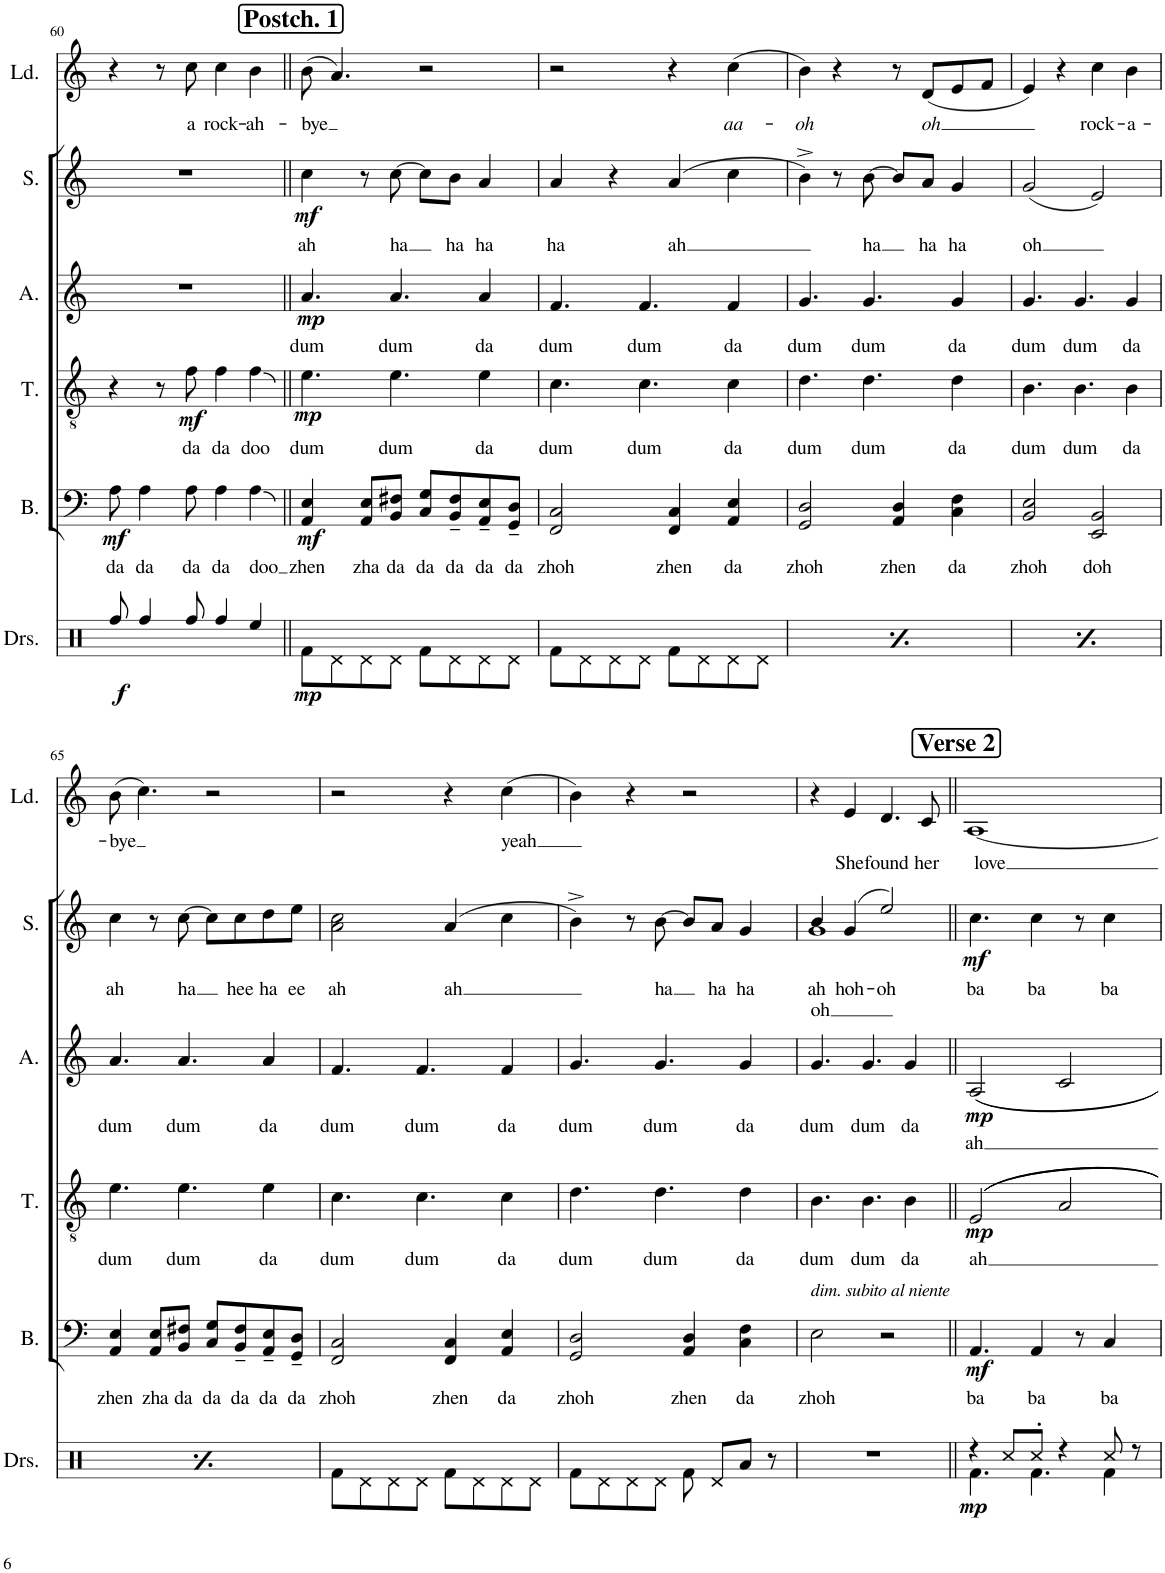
**kern	**dynam	**kern	**text	**dynam	**kern	**text	**dynam	**kern	**text	**dynam	**kern	**text	**text	**dynam	**kern	**text
*part6	*part6	*part5	*part5	*part5	*part4	*part4	*part4	*part3	*part3	*part3	*part2	*part2	*part2	*part2	*part1	*part1
*staff6	*staff6	*staff5	*staff5	*staff5	*staff4	*staff4	*staff4	*staff3	*staff3	*staff3	*staff2	*staff2	*staff2	*staff2	*staff1	*staff1
*I"Drumset	*	*I"Bass	*	*	*I"Tenor	*	*	*I"Alto	*	*	*I"Soprano	*	*	*	*I"Lead	*
*I'Drs.	*	*I'B.	*	*	*I'T.	*	*	*I'A.	*	*	*I'S.	*	*	*	*I'Ld.	*
!!LO:PB:g=z
*clefX	*	*clefF4	*	*	*clefGv2	*	*	*clefG2	*	*	*clefG2	*	*	*	*clefG2	*
*k[]	*	*k[]	*	*	*k[]	*	*	*k[]	*	*	*k[]	*	*	*	*k[]	*
*M2/2	*	*M2/2	*	*	*M2/2	*	*	*M2/2	*	*	*M2/2	*	*	*	*M2/2	*
*met(c|)	*	*met(c|)	*	*	*met(c|)	*	*	*met(c|)	*	*	*met(c|)	*	*	*	*met(c|)	*
=60	=60	=60	=60	=60	=60	=60	=60	=60	=60	=60	=60	=60	=60	=60	=60	=60
!	!LO:DY:b	!	!LO:LY:b	!LO:DY:b	!	!	!	!	!	!	!	!	!	!	!	!
8Rff/	f	8A\	da	mf	4r	.	.	1r	.	.	1r	.	.	.	4r	.
!	!	!	!LO:LY:b	!	!	!	!	!	!	!	!	!	!	!	!	!
4Rff/	.	4A\	da	.	.	.	.	.	.	.	.	.	.	.	.	.
.	.	.	.	.	8r	.	.	.	.	.	.	.	.	.	8r	.
!	!	!	!LO:LY:b	!	!	!LO:LY:b	!LO:DY:b	!	!	!	!	!	!	!	!	!LO:LY:b
8Rff/	.	8A\	da	.	8f\	da	mf	.	.	.	.	.	.	.	8cc\	a
!	!	!	!LO:LY:b	!	!	!LO:LY:b	!	!	!	!	!	!	!	!	!	!LO:LY:b
4Rff/	.	4A\	da	.	4f\	da	.	.	.	.	.	.	.	.	4cc\	rock-
!	!	!	!LO:LY:b	!	!	!LO:LY:b	!	!	!	!	!	!	!	!	!	!LO:LY:b
4Ree/	.	4A\	doo	.	4f\	doo	.	.	.	.	.	.	.	.	4b\	-ah-
!!LO:REH:place=s1:a:B:cj:fs=14:t=Postch. 1
=61||	=61||	=61||	=61||	=61||	=61||	=61||	=61||	=61||	=61||	=61||	=61||	=61||	=61||	=61||	=61||	=61||
!	!LO:DY:b	!	!LO:LY:b	!LO:DY:b	!	!LO:LY:b	!LO:DY:b	!	!LO:LY:b	!LO:DY:b	!	!LO:LY:b	!	!LO:DY:b	!	!LO:LY:b
8Rf\L	mp	4AA/ 4E/	zhen	mf	4.e\	dum	mp	4.a/	dum	mp	4cc\	ah	.	mf	(8b\	-bye
8Rd\	.	.	.	.	.	.	.	.	.	.	.	.	.	.	4.a/)	.
!	!	!	!LO:LY:b	!	!	!	!	!	!	!	!	!	!	!	!	!
8Rd\	.	8AA/ 8E/L	zha	.	.	.	.	.	.	.	8r	.	.	.	.	.
!	!	!	!LO:LY:b	!	!	!LO:LY:b	!	!	!LO:LY:b	!	!	!LO:LY:b	!	!	!	!
8Rd\J	.	8BB/ 8F#X/J	da	.	4.e\	dum	.	4.a/	dum	.	[8cc\	ha	.	.	.	.
!	!	!	!LO:LY:b	!	!	!	!	!	!	!	!	!	!	!	!	!
8Rf\L	.	8C/ 8G/L	da	.	.	.	.	.	.	.	8cc\L]	.	.	.	2r	.
!	!	!	!LO:LY:b	!	!	!	!	!	!	!	!	!LO:LY:b	!	!	!	!
8Rd\	.	8BB/~ 8F#/~	da	.	.	.	.	.	.	.	8b\J	ha	.	.	.	.
!	!	!	!LO:LY:b	!	!	!LO:LY:b	!	!	!LO:LY:b	!	!	!LO:LY:b	!	!	!	!
8Rd\	.	8AA/~ 8E/~	da	.	4e\	da	.	4a/	da	.	4a/	ha	.	.	.	.
!	!	!	!LO:LY:b	!	!	!	!	!	!	!	!	!	!	!	!	!
8Rd\J	.	8GG/~ 8D/~J	da	.	.	.	.	.	.	.	.	.	.	.	.	.
=62	=62	=62	=62	=62	=62	=62	=62	=62	=62	=62	=62	=62	=62	=62	=62	=62
!	!	!	!LO:LY:b	!	!	!LO:LY:b	!	!	!LO:LY:b	!	!	!LO:LY:b	!	!	!	!
8Rf\L	.	2FF/ 2C/	zhoh	.	4.c\	dum	.	4.f/	dum	.	4a/	ha	.	.	2r	.
8Rd\	.	.	.	.	.	.	.	.	.	.	.	.	.	.	.	.
8Rd\	.	.	.	.	.	.	.	.	.	.	4r	.	.	.	.	.
!	!	!	!	!	!	!LO:LY:b	!	!	!LO:LY:b	!	!	!	!	!	!	!
8Rd\J	.	.	.	.	4.c\	dum	.	4.f/	dum	.	.	.	.	.	.	.
!	!	!	!LO:LY:b	!	!	!	!	!	!	!	!	!LO:LY:b	!	!	!	!
8Rf\L	.	4FF/ 4C/	zhen	.	.	.	.	.	.	.	(4a/	ah	.	.	4r	.
8Rd\	.	.	.	.	.	.	.	.	.	.	.	.	.	.	.	.
!	!	!	!LO:LY:b	!	!	!LO:LY:b	!	!	!LO:LY:b	!	!	!	!	!	!	!LO:LY:b
8Rd\	.	4AA/ 4E/	da	.	4c\	da	.	4f/	da	.	4cc\	.	.	.	(4cc\	aa-
8Rd\J	.	.	.	.	.	.	.	.	.	.	.	.	.	.	.	.
=63	=63	=63	=63	=63	=63	=63	=63	=63	=63	=63	=63	=63	=63	=63	=63	=63
!	!	!	!LO:LY:b	!	!	!LO:LY:b	!	!	!LO:LY:b	!	!	!	!	!	!	!LO:LY:b
8Rf\L	.	2GG/ 2D/	zhoh	.	4.d\	dum	.	4.g/	dum	.	4b^\)	.	.	.	4b\)	-oh
8Rd\	.	.	.	.	.	.	.	.	.	.	.	.	.	.	.	.
8Rd\	.	.	.	.	.	.	.	.	.	.	8r	.	.	.	4r	.
!	!	!	!	!	!	!LO:LY:b	!	!	!LO:LY:b	!	!	!LO:LY:b	!	!	!	!
8Rd\J	.	.	.	.	4.d\	dum	.	4.g/	dum	.	[8b\	ha	.	.	.	.
!	!	!	!LO:LY:b	!	!	!	!	!	!	!	!	!	!	!	!	!
8Rf\L	.	4AA/ 4D/	zhen	.	.	.	.	.	.	.	8b/L]	.	.	.	8r	.
!	!	!	!	!	!	!	!	!	!	!	!	!LO:LY:b	!	!	!	!LO:LY:b
8Rd\	.	.	.	.	.	.	.	.	.	.	8a/J	ha	.	.	(8d/L	oh
!	!	!	!LO:LY:b	!	!	!LO:LY:b	!	!	!LO:LY:b	!	!	!LO:LY:b	!	!	!	!
8Rd\	.	4C\ 4F\	da	.	4d\	da	.	4g/	da	.	4g/	ha	.	.	8e/	.
8Rd\J	.	.	.	.	.	.	.	.	.	.	.	.	.	.	8f/J	.
=64	=64	=64	=64	=64	=64	=64	=64	=64	=64	=64	=64	=64	=64	=64	=64	=64
!	!	!	!LO:LY:b	!	!	!LO:LY:b	!	!	!LO:LY:b	!	!	!LO:LY:b	!	!	!	!
8Rf\L	.	2BB/ 2E/	zhoh	.	4.B\	dum	.	4.g/	dum	.	(2g/	oh	.	.	4e/)	.
8Rd\	.	.	.	.	.	.	.	.	.	.	.	.	.	.	.	.
8Rd\	.	.	.	.	.	.	.	.	.	.	.	.	.	.	4r	.
!	!	!	!	!	!	!LO:LY:b	!	!	!LO:LY:b	!	!	!	!	!	!	!
8Rd\J	.	.	.	.	4.B\	dum	.	4.g/	dum	.	.	.	.	.	.	.
!	!	!	!LO:LY:b	!	!	!	!	!	!	!	!	!	!	!	!	!LO:LY:b
8Rf\L	.	2EE/ 2BB/	doh	.	.	.	.	.	.	.	2e/)	.	.	.	4cc\	rock-
8Rd\	.	.	.	.	.	.	.	.	.	.	.	.	.	.	.	.
!	!	!	!	!	!	!LO:LY:b	!	!	!LO:LY:b	!	!	!	!	!	!	!LO:LY:b
8Rd\	.	.	.	.	4B\	da	.	4g/	da	.	.	.	.	.	4b\	-a-
8Rd\J	.	.	.	.	.	.	.	.	.	.	.	.	.	.	.	.
!!LO:LB:g=z
=65	=65	=65	=65	=65	=65	=65	=65	=65	=65	=65	=65	=65	=65	=65	=65	=65
!	!	!	!LO:LY:b	!	!	!LO:LY:b	!	!	!LO:LY:b	!	!	!LO:LY:b	!	!	!	!LO:LY:b
8Rf\L	.	4AA/ 4E/	zhen	.	4.e\	dum	.	4.a/	dum	.	4cc\	ah	.	.	(8b\	-bye
8Rd\	.	.	.	.	.	.	.	.	.	.	.	.	.	.	4.cc\)	.
!	!	!	!LO:LY:b	!	!	!	!	!	!	!	!	!	!	!	!	!
8Rd\	.	8AA/ 8E/L	zha	.	.	.	.	.	.	.	8r	.	.	.	.	.
!	!	!	!LO:LY:b	!	!	!LO:LY:b	!	!	!LO:LY:b	!	!	!LO:LY:b	!	!	!	!
8Rd\J	.	8BB/ 8F#X/J	da	.	4.e\	dum	.	4.a/	dum	.	[8cc\	ha	.	.	.	.
!	!	!	!LO:LY:b	!	!	!	!	!	!	!	!	!	!	!	!	!
8Rf\L	.	8C/ 8G/L	da	.	.	.	.	.	.	.	8cc\L]	.	.	.	2r	.
!	!	!	!LO:LY:b	!	!	!	!	!	!	!	!	!LO:LY:b	!	!	!	!
8Rd\	.	8BB/~ 8F#/~	da	.	.	.	.	.	.	.	8cc\	hee	.	.	.	.
!	!	!	!LO:LY:b	!	!	!LO:LY:b	!	!	!LO:LY:b	!	!	!LO:LY:b	!	!	!	!
8Rd\	.	8AA/~ 8E/~	da	.	4e\	da	.	4a/	da	.	8dd\	ha	.	.	.	.
!	!	!	!LO:LY:b	!	!	!	!	!	!	!	!	!LO:LY:b	!	!	!	!
8Rd\J	.	8GG/~ 8D/~J	da	.	.	.	.	.	.	.	8ee\J	ee	.	.	.	.
=66	=66	=66	=66	=66	=66	=66	=66	=66	=66	=66	=66	=66	=66	=66	=66	=66
!	!	!	!LO:LY:b	!	!	!LO:LY:b	!	!	!LO:LY:b	!	!	!LO:LY:b	!	!	!	!
8Rf\L	.	2FF/ 2C/	zhoh	.	4.c\	dum	.	4.f/	dum	.	2a\ 2cc\	ah	.	.	2r	.
8Rd\	.	.	.	.	.	.	.	.	.	.	.	.	.	.	.	.
8Rd\	.	.	.	.	.	.	.	.	.	.	.	.	.	.	.	.
!	!	!	!	!	!	!LO:LY:b	!	!	!LO:LY:b	!	!	!	!	!	!	!
8Rd\J	.	.	.	.	4.c\	dum	.	4.f/	dum	.	.	.	.	.	.	.
!	!	!	!LO:LY:b	!	!	!	!	!	!	!	!	!LO:LY:b	!	!	!	!
8Rf\L	.	4FF/ 4C/	zhen	.	.	.	.	.	.	.	(4a/	ah	.	.	4r	.
8Rd\	.	.	.	.	.	.	.	.	.	.	.	.	.	.	.	.
!	!	!	!LO:LY:b	!	!	!LO:LY:b	!	!	!LO:LY:b	!	!	!	!	!	!	!LO:LY:b
8Rd\	.	4AA/ 4E/	da	.	4c\	da	.	4f/	da	.	4cc\	.	.	.	(4cc\	-yeah
8Rd\J	.	.	.	.	.	.	.	.	.	.	.	.	.	.	.	.
=67	=67	=67	=67	=67	=67	=67	=67	=67	=67	=67	=67	=67	=67	=67	=67	=67
!	!	!	!LO:LY:b	!	!	!LO:LY:b	!	!	!LO:LY:b	!	!	!	!	!	!	!
8Rf\L	.	2GG/ 2D/	zhoh	.	4.d\	dum	.	4.g/	dum	.	4b^\)	.	.	.	4b\)	.
8Rd\	.	.	.	.	.	.	.	.	.	.	.	.	.	.	.	.
8Rd\	.	.	.	.	.	.	.	.	.	.	8r	.	.	.	4r	.
!	!	!	!	!	!	!LO:LY:b	!	!	!LO:LY:b	!	!	!LO:LY:b	!	!	!	!
8Rd\J	.	.	.	.	4.d\	dum	.	4.g/	dum	.	[8b\	ha	.	.	.	.
!	!	!	!LO:LY:b	!	!	!	!	!	!	!	!	!	!	!	!	!
8Rf\	.	4AA/ 4D/	zhen	.	.	.	.	.	.	.	8b/L]	.	.	.	2r	.
!	!	!	!	!	!	!	!	!	!	!	!	!LO:LY:b	!	!	!	!
8Rd/L	.	.	.	.	.	.	.	.	.	.	8a/J	ha	.	.	.	.
!	!	!	!LO:LY:b	!	!	!LO:LY:b	!	!	!LO:LY:b	!	!	!LO:LY:b	!	!	!	!
8Ra/J	.	4C\ 4F\	da	.	4d\	da	.	4g/	da	.	4g/	ha	.	.	.	.
8r	.	.	.	.	.	.	.	.	.	.	.	.	.	.	.	.
=68	=68	=68	=68	=68	=68	=68	=68	=68	=68	=68	=68	=68	=68	=68	=68	=68
!	!	!LO:TX:a:i:t=dim. subito al niente	!	!	!	!	!	!	!	!	!	!	!	!	!	!
!	!	!	!LO:LY:b	!	!	!LO:LY:b	!	!	!LO:LY:b	!	!	!LO:LY:b	!LO:LY:b	!	!	!
*	*	*	*	*	*	*	*	*	*	*	*^	*	*	*	*	*
1r	.	2E\	zhoh	.	4.B\	dum	.	4.g/	dum	.	4b/	1g	ah	oh	.	4r	.
!	!	!	!	!	!	!	!	!	!	!	!	!	!LO:LY:b	!	!	!	!LO:LY:b
.	.	.	.	.	.	.	.	.	.	.	(4g/	.	hoh-	.	.	4e/	She
!	!	!	!	!	!	!LO:LY:b	!	!	!LO:LY:b	!	!	!	!	!	!	!	!
.	.	.	.	.	4.B\	dum	.	4.g/	dum	.	.	.	.	.	.	.	.
!	!	!	!	!	!	!	!	!	!	!	!	!	!LO:LY:b	!	!	!	!LO:LY:b
.	.	2r	.	.	.	.	.	.	.	.	2ee/)	.	-oh	.	.	4.d/	found
!	!	!	!	!	!	!LO:LY:b	!	!	!LO:LY:b	!	!	!	!	!	!	!	!
.	.	.	.	.	4B\	da	.	4g/	da	.	.	.	.	.	.	.	.
!	!	!	!	!	!	!	!	!	!	!	!	!	!	!	!	!	!LO:LY:b
.	.	.	.	.	.	.	.	.	.	.	.	.	.	.	.	8c/	her
*	*	*	*	*	*	*	*	*	*	*	*v	*v	*	*	*	*	*
!!LO:REH:place=s1:a:B:cj:fs=14:t=Verse 2
=69||	=69||	=69||	=69||	=69||	=69||	=69||	=69||	=69||	=69||	=69||	=69||	=69||	=69||	=69||	=69||	=69||
*^	*	*	*	*	*	*	*	*	*	*	*	*	*	*	*	*
!	!	!LO:DY:b	!	!LO:LY:b	!LO:DY:b	!	!LO:LY:b	!LO:DY:b	!	!LO:LY:b	!LO:DY:b	!	!LO:LY:b	!	!LO:DY:b	!	!LO:LY:b
4r	4.Rf\	mp	4.AA/	ba	mf	2E/	ah	mp	2A/	ah	mp	4.cc\	ba	.	mf	[1A	love
8Rcc/L	.	.	.	.	.	.	.	.	.	.	.	.	.	.	.	.	.
!	!	!	!	!LO:LY:b	!	!	!	!	!	!	!	!	!LO:LY:b	!	!	!	!
8Rcc'/J	4.Rf\	.	4AA/	ba	.	.	.	.	.	.	.	4cc\	ba	.	.	.	.
4r	.	.	.	.	.	2A/	.	.	2c/	.	.	.	.	.	.	.	.
.	.	.	8r	.	.	.	.	.	.	.	.	8r	.	.	.	.	.
!	!	!	!	!LO:LY:b	!	!	!	!	!	!	!	!	!LO:LY:b	!	!	!	!
8Rcc/	4Rf\	.	4C/	ba	.	.	.	.	.	.	.	4cc\	ba	.	.	.	.
8r	.	.	.	.	.	.	.	.	.	.	.	.	.	.	.	.	.
*v	*v	*	*	*	*	*	*	*	*	*	*	*	*	*	*	*	*
=	=	=	=	=	=	=	=	=	=	=	=	=	=	=	=	=
*-	*-	*-	*-	*-	*-	*-	*-	*-	*-	*-	*-	*-	*-	*-	*-	*-
